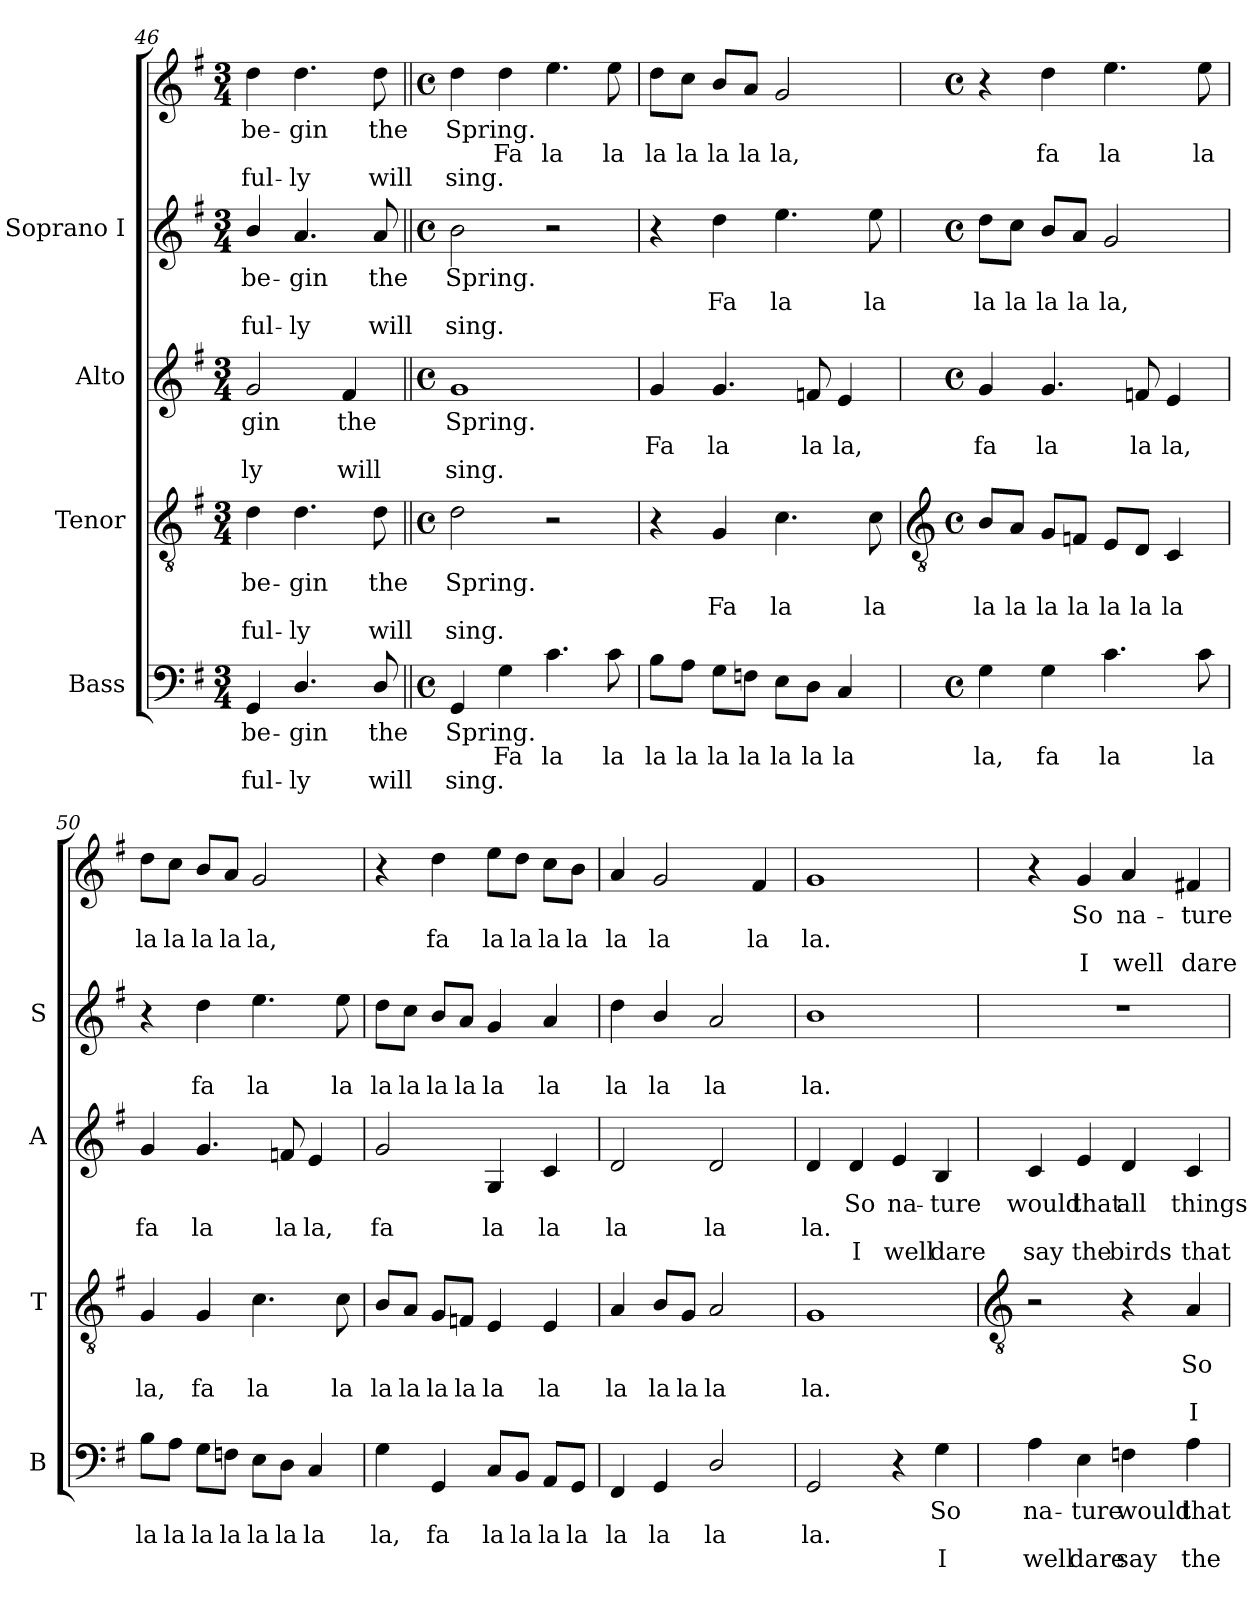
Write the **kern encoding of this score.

**kern	**text	**text	**text	**kern	**text	**text	**text	**kern	**text	**text	**text	**kern	**text	**text	**text	**kern	**text	**text	**text
*part4	*part4	*part4	*part4	*part3	*part3	*part3	*part3	*part2	*part2	*part2	*part2	*part1	*part1	*part1	*part1	*part1	*part1	*part1	*part1
*staff5	*staff5	*staff5	*staff5	*staff4	*staff4	*staff4	*staff4	*staff3	*staff3	*staff3	*staff3	*staff2	*staff2	*staff2	*staff2	*staff1	*staff1	*staff1	*staff1
*I"Bass	*	*	*	*I"Tenor	*	*	*	*I"Alto	*	*	*	*I"Soprano I	*	*	*	*	*	*	*
*I'B	*	*	*	*I'T	*	*	*	*I'A	*	*	*	*I'S	*	*	*	*	*	*	*
*clefF4	*	*	*	*clefGv2	*	*	*	*clefG2	*	*	*	*clefG2	*	*	*	*clefG2	*	*	*
*k[f#]	*	*	*	*k[f#]	*	*	*	*k[f#]	*	*	*	*k[f#]	*	*	*	*k[f#]	*	*	*
*G:	*	*	*	*G:	*	*	*	*G:	*	*	*	*G:	*	*	*	*G:	*	*	*
*M3/4	*	*	*	*M3/4	*	*	*	*M3/4	*	*	*	*M3/4	*	*	*	*M3/4	*	*	*
=46	=46	=46	=46	=46	=46	=46	=46	=46	=46	=46	=46	=46	=46	=46	=46	=46	=46	=46	=46
!	!LO:LY:b	!	!LO:LY:b	!	!LO:LY:b	!	!LO:LY:b	!	!LO:LY:b	!	!LO:LY:b	!	!LO:LY:b	!	!LO:LY:b	!	!LO:LY:b	!	!LO:LY:b
4GG	-be-	.	-ful-	4d	-be-	.	-ful-	2g	-gin	.	ly	4b/	be-	.	-ful-	4dd	-be-	.	-ful-
!	!LO:LY:b	!	!LO:LY:b	!	!LO:LY:b	!	!LO:LY:b	!	!	!	!	!	!LO:LY:b	!	!LO:LY:b	!	!LO:LY:b	!	!LO:LY:b
4.D/	-gin	.	ly	4.d	-gin	.	ly	.	.	.	.	4.a	-gin	.	ly	4.dd	-gin	.	ly
!	!	!	!	!	!	!	!	!	!LO:LY:b	!	!LO:LY:b	!	!	!	!	!	!	!	!
.	.	.	.	.	.	.	.	4f#	the	.	will	.	.	.	.	.	.	.	.
!	!LO:LY:b	!	!LO:LY:b	!	!LO:LY:b	!	!LO:LY:b	!	!	!	!	!	!LO:LY:b	!	!LO:LY:b	!	!LO:LY:b	!	!LO:LY:b
8D/	the	.	will	8d	the	.	will	.	.	.	.	8a	the	.	will	8dd	the	.	will
=47||	=47||	=47||	=47||	=47||	=47||	=47||	=47||	=47||	=47||	=47||	=47||	=47||	=47||	=47||	=47||	=47||	=47||	=47||	=47||
*M4/4	*	*	*	*M4/4	*	*	*	*M4/4	*	*	*	*M4/4	*	*	*	*M4/4	*	*	*
*met(c)	*	*	*	*met(c)	*	*	*	*met(c)	*	*	*	*met(c)	*	*	*	*met(c)	*	*	*
!	!LO:LY:b	!	!LO:LY:b	!	!LO:LY:b	!	!LO:LY:b	!	!LO:LY:b	!	!LO:LY:b	!	!LO:LY:b	!	!LO:LY:b	!	!LO:LY:b	!	!LO:LY:b
4GG	Spring.	.	sing.	2d	Spring.	.	sing.	1g	Spring.	.	sing.	2b	Spring.	.	sing.	4dd	Spring.	.	sing.
!	!	!LO:LY:b	!	!	!	!	!	!	!	!	!	!	!	!	!	!	!	!LO:LY:b	!
4G	.	Fa	.	.	.	.	.	.	.	.	.	.	.	.	.	4dd	.	Fa	.
!	!	!LO:LY:b	!	!	!	!	!	!	!	!	!	!	!	!	!	!	!	!LO:LY:b	!
4.c	.	la	.	2r	.	.	.	.	.	.	.	2r	.	.	.	4.ee	.	la	.
!	!	!LO:LY:b	!	!	!	!	!	!	!	!	!	!	!	!	!	!	!	!LO:LY:b	!
8c	.	la	.	.	.	.	.	.	.	.	.	.	.	.	.	8ee	.	la	.
=48	=48	=48	=48	=48	=48	=48	=48	=48	=48	=48	=48	=48	=48	=48	=48	=48	=48	=48	=48
!	!	!LO:LY:b	!	!	!	!	!	!	!	!LO:LY:b	!	!	!	!	!	!	!	!LO:LY:b	!
8B\L	.	la	.	4r	.	.	.	4g	.	Fa	.	4r	.	.	.	8dd\L	.	la	.
!	!	!LO:LY:b	!	!	!	!	!	!	!	!	!	!	!	!	!	!	!	!LO:LY:b	!
8A\J	.	la	.	.	.	.	.	.	.	.	.	.	.	.	.	8cc\J	.	la	.
!	!	!LO:LY:b	!	!	!	!LO:LY:b	!	!	!	!LO:LY:b	!	!	!	!LO:LY:b	!	!	!	!LO:LY:b	!
8G\L	.	la	.	4G	.	Fa	.	4.g	.	la	.	4dd	.	Fa	.	8b/L	.	la	.
!	!	!LO:LY:b	!	!	!	!	!	!	!	!	!	!	!	!	!	!	!	!LO:LY:b	!
8Fn\J	.	la	.	.	.	.	.	.	.	.	.	.	.	.	.	8a/J	.	la	.
!	!	!LO:LY:b	!	!	!	!LO:LY:b	!	!	!	!	!	!	!	!LO:LY:b	!	!	!	!LO:LY:b	!
8E\L	.	la	.	4.c	.	la	.	.	.	.	.	4.ee	.	la	.	2g	.	la,	.
!	!	!LO:LY:b	!	!	!	!	!	!	!	!LO:LY:b	!	!	!	!	!	!	!	!	!
8D\J	.	la	.	.	.	.	.	8fn	.	la	.	.	.	.	.	.	.	.	.
!	!	!LO:LY:b	!	!	!	!	!	!	!	!LO:LY:b	!	!	!	!	!	!	!	!	!
4C	.	la	.	.	.	.	.	4e	.	la,	.	.	.	.	.	.	.	.	.
!	!	!	!	!	!	!LO:LY:b	!	!	!	!	!	!	!	!LO:LY:b	!	!	!	!	!
.	.	.	.	8c	.	la	.	.	.	.	.	8ee	.	la	.	.	.	.	.
!!LO:LB:g=z
=49	=49	=49	=49	=49	=49	=49	=49	=49	=49	=49	=49	=49	=49	=49	=49	=49	=49	=49	=49
*	*	*	*	*clefGv2	*	*	*	*	*	*	*	*	*	*	*	*	*	*	*
*M4/4	*	*	*	*M4/4	*	*	*	*M4/4	*	*	*	*M4/4	*	*	*	*M4/4	*	*	*
*met(c)	*	*	*	*met(c)	*	*	*	*met(c)	*	*	*	*met(c)	*	*	*	*met(c)	*	*	*
!	!	!LO:LY:b	!	!	!	!LO:LY:b	!	!	!	!LO:LY:b	!	!	!	!LO:LY:b	!	!	!	!	!
4G	.	la,	.	8B/L	.	la	.	4g	.	fa	.	8dd\L	.	la	.	4r	.	.	.
!	!	!	!	!	!	!LO:LY:b	!	!	!	!	!	!	!	!LO:LY:b	!	!	!	!	!
.	.	.	.	8A/J	.	la	.	.	.	.	.	8cc\J	.	la	.	.	.	.	.
!	!	!LO:LY:b	!	!	!	!LO:LY:b	!	!	!	!LO:LY:b	!	!	!	!LO:LY:b	!	!	!	!LO:LY:b	!
4G	.	fa	.	8G/L	.	la	.	4.g	.	la	.	8b/L	.	la	.	4dd	.	fa	.
!	!	!	!	!	!	!LO:LY:b	!	!	!	!	!	!	!	!LO:LY:b	!	!	!	!	!
.	.	.	.	8Fn/J	.	la	.	.	.	.	.	8a/J	.	la	.	.	.	.	.
!	!	!LO:LY:b	!	!	!	!LO:LY:b	!	!	!	!	!	!	!	!LO:LY:b	!	!	!	!LO:LY:b	!
4.c	.	la	.	8E/L	.	la	.	.	.	.	.	2g	.	la,	.	4.ee	.	la	.
!	!	!	!	!	!	!LO:LY:b	!	!	!	!LO:LY:b	!	!	!	!	!	!	!	!	!
.	.	.	.	8D/J	.	la	.	8fn	.	la	.	.	.	.	.	.	.	.	.
!	!	!	!	!	!	!LO:LY:b	!	!	!	!LO:LY:b	!	!	!	!	!	!	!	!	!
.	.	.	.	4C	.	la	.	4e	.	la,	.	.	.	.	.	.	.	.	.
!	!	!LO:LY:b	!	!	!	!	!	!	!	!	!	!	!	!	!	!	!	!LO:LY:b	!
8c	.	la	.	.	.	.	.	.	.	.	.	.	.	.	.	8ee	.	la	.
=50	=50	=50	=50	=50	=50	=50	=50	=50	=50	=50	=50	=50	=50	=50	=50	=50	=50	=50	=50
!	!	!LO:LY:b	!	!	!	!LO:LY:b	!	!	!	!LO:LY:b	!	!	!	!	!	!	!	!LO:LY:b	!
8B\L	.	la	.	4G	.	la,	.	4g	.	fa	.	4r	.	.	.	8dd\L	.	la	.
!	!	!LO:LY:b	!	!	!	!	!	!	!	!	!	!	!	!	!	!	!	!LO:LY:b	!
8A\J	.	la	.	.	.	.	.	.	.	.	.	.	.	.	.	8cc\J	.	la	.
!	!	!LO:LY:b	!	!	!	!LO:LY:b	!	!	!	!LO:LY:b	!	!	!	!LO:LY:b	!	!	!	!LO:LY:b	!
8G\L	.	la	.	4G	.	fa	.	4.g	.	la	.	4dd	.	fa	.	8b/L	.	la	.
!	!	!LO:LY:b	!	!	!	!	!	!	!	!	!	!	!	!	!	!	!	!LO:LY:b	!
8Fn\J	.	la	.	.	.	.	.	.	.	.	.	.	.	.	.	8a/J	.	la	.
!	!	!LO:LY:b	!	!	!	!LO:LY:b	!	!	!	!	!	!	!	!LO:LY:b	!	!	!	!LO:LY:b	!
8E\L	.	la	.	4.c	.	la	.	.	.	.	.	4.ee	.	la	.	2g	.	la,	.
!	!	!LO:LY:b	!	!	!	!	!	!	!	!LO:LY:b	!	!	!	!	!	!	!	!	!
8D\J	.	la	.	.	.	.	.	8fn	.	la	.	.	.	.	.	.	.	.	.
!	!	!LO:LY:b	!	!	!	!	!	!	!	!LO:LY:b	!	!	!	!	!	!	!	!	!
4C	.	la	.	.	.	.	.	4e	.	la,	.	.	.	.	.	.	.	.	.
!	!	!	!	!	!	!LO:LY:b	!	!	!	!	!	!	!	!LO:LY:b	!	!	!	!	!
.	.	.	.	8c	.	la	.	.	.	.	.	8ee	.	la	.	.	.	.	.
=51	=51	=51	=51	=51	=51	=51	=51	=51	=51	=51	=51	=51	=51	=51	=51	=51	=51	=51	=51
!	!	!LO:LY:b	!	!	!	!LO:LY:b	!	!	!	!LO:LY:b	!	!	!	!LO:LY:b	!	!	!	!	!
4G	.	la,	.	8B/L	.	la	.	2g	.	fa	.	8dd\L	.	la	.	4r	.	.	.
!	!	!	!	!	!	!LO:LY:b	!	!	!	!	!	!	!	!LO:LY:b	!	!	!	!	!
.	.	.	.	8A/J	.	la	.	.	.	.	.	8cc\J	.	la	.	.	.	.	.
!	!	!LO:LY:b	!	!	!	!LO:LY:b	!	!	!	!	!	!	!	!LO:LY:b	!	!	!	!LO:LY:b	!
4GG	.	fa	.	8G/L	.	la	.	.	.	.	.	8b/L	.	la	.	4dd	.	fa	.
!	!	!	!	!	!	!LO:LY:b	!	!	!	!	!	!	!	!LO:LY:b	!	!	!	!	!
.	.	.	.	8Fn/J	.	la	.	.	.	.	.	8a/J	.	la	.	.	.	.	.
!	!	!LO:LY:b	!	!	!	!LO:LY:b	!	!	!	!LO:LY:b	!	!	!	!LO:LY:b	!	!	!	!LO:LY:b	!
8C/L	.	la	.	4E	.	la	.	4G	.	la	.	4g	.	la	.	8ee\L	.	la	.
!	!	!LO:LY:b	!	!	!	!	!	!	!	!	!	!	!	!	!	!	!	!LO:LY:b	!
8BB/J	.	la	.	.	.	.	.	.	.	.	.	.	.	.	.	8dd\J	.	la	.
!	!	!LO:LY:b	!	!	!	!LO:LY:b	!	!	!	!LO:LY:b	!	!	!	!LO:LY:b	!	!	!	!LO:LY:b	!
8AA/L	.	la	.	4E	.	la	.	4c	.	la	.	4a	.	la	.	8cc\L	.	la	.
!	!	!LO:LY:b	!	!	!	!	!	!	!	!	!	!	!	!	!	!	!	!LO:LY:b	!
8GG/J	.	la	.	.	.	.	.	.	.	.	.	.	.	.	.	8b\J	.	la	.
=52	=52	=52	=52	=52	=52	=52	=52	=52	=52	=52	=52	=52	=52	=52	=52	=52	=52	=52	=52
!	!	!LO:LY:b	!	!	!	!LO:LY:b	!	!	!	!LO:LY:b	!	!	!	!LO:LY:b	!	!	!	!LO:LY:b	!
4FF#	.	la	.	4A	.	la	.	2d	.	la	.	4dd	.	la	.	4a	.	la	.
!	!	!LO:LY:b	!	!	!	!LO:LY:b	!	!	!	!	!	!	!	!LO:LY:b	!	!	!	!LO:LY:b	!
4GG	.	la	.	8B/L	.	la	.	.	.	.	.	4b/	.	la	.	2g	.	la	.
!	!	!	!	!	!	!LO:LY:b	!	!	!	!	!	!	!	!	!	!	!	!	!
.	.	.	.	8G/J	.	la	.	.	.	.	.	.	.	.	.	.	.	.	.
!	!	!LO:LY:b	!	!	!	!LO:LY:b	!	!	!	!LO:LY:b	!	!	!	!LO:LY:b	!	!	!	!	!
2D/	.	la	.	2A	.	la	.	2d	.	la	.	2a	.	la	.	.	.	.	.
!	!	!	!	!	!	!	!	!	!	!	!	!	!	!	!	!	!	!LO:LY:b	!
.	.	.	.	.	.	.	.	.	.	.	.	.	.	.	.	4f#	.	la	.
=53	=53	=53	=53	=53	=53	=53	=53	=53	=53	=53	=53	=53	=53	=53	=53	=53	=53	=53	=53
!	!	!LO:LY:b	!	!	!	!LO:LY:b	!	!	!	!LO:LY:b	!	!	!	!LO:LY:b	!	!	!	!LO:LY:b	!
2GG	.	la.	.	1G	.	la.	.	4d	.	la.	.	1b	.	la.	.	1g	.	la.	.
!	!	!	!	!	!	!	!	!	!LO:LY:b	!	!LO:LY:b	!	!	!	!	!	!	!	!
.	.	.	.	.	.	.	.	4d	So	.	I	.	.	.	.	.	.	.	.
!	!	!	!	!	!	!	!	!	!LO:LY:b	!	!LO:LY:b	!	!	!	!	!	!	!	!
4r	.	.	.	.	.	.	.	4e	na-	.	-well	.	.	.	.	.	.	.	.
!	!LO:LY:b	!	!LO:LY:b	!	!	!	!	!	!LO:LY:b	!	!LO:LY:b	!	!	!	!	!	!	!	!
4G	So	.	I	.	.	.	.	4B	ture	.	dare	.	.	.	.	.	.	.	.
!!LO:LB:g=z
=54	=54	=54	=54	=54	=54	=54	=54	=54	=54	=54	=54	=54	=54	=54	=54	=54	=54	=54	=54
*	*	*	*	*clefGv2	*	*	*	*	*	*	*	*	*	*	*	*	*	*	*
!	!LO:LY:b	!	!LO:LY:b	!	!	!	!	!	!LO:LY:b	!	!LO:LY:b	!	!	!	!	!	!	!	!
4A	na-	.	-well	2r	.	.	.	4c	would	.	say	1r	.	.	.	4r	.	.	.
!	!LO:LY:b	!	!LO:LY:b	!	!	!	!	!	!LO:LY:b	!	!LO:LY:b	!	!	!	!	!	!LO:LY:b	!	!LO:LY:b
4E	ture	.	dare	.	.	.	.	4e	that	.	the	.	.	.	.	4g	So	.	I
!	!LO:LY:b	!	!LO:LY:b	!	!	!	!	!	!LO:LY:b	!	!LO:LY:b	!	!	!	!	!	!LO:LY:b	!	!LO:LY:b
4Fn	would	.	say	4r	.	.	.	4d	all	.	birds	.	.	.	.	4a	na-	.	-well
!	!LO:LY:b	!	!LO:LY:b	!	!LO:LY:b	!	!LO:LY:b	!	!LO:LY:b	!	!LO:LY:b	!	!	!	!	!	!LO:LY:b	!	!LO:LY:b
4A	that	.	the	4A	So	.	I	4c	things	.	that	.	.	.	.	4f#X	ture	.	dare
=	=	=	=	=	=	=	=	=	=	=	=	=	=	=	=	=	=	=	=
*-	*-	*-	*-	*-	*-	*-	*-	*-	*-	*-	*-	*-	*-	*-	*-	*-	*-	*-	*-
